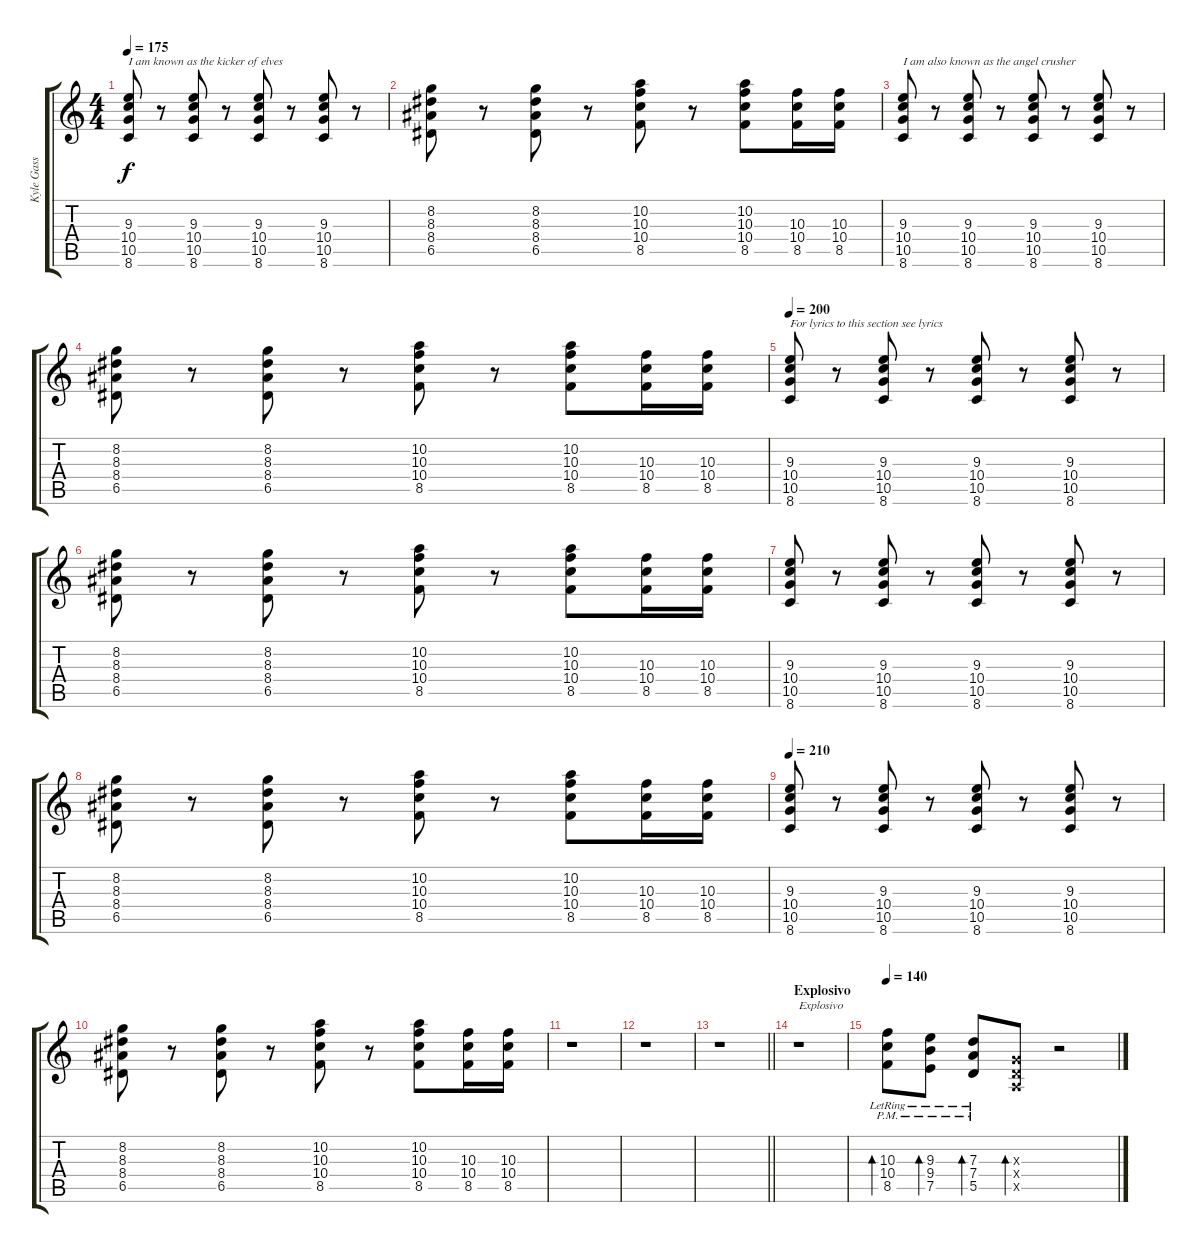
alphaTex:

\track ("Kyle Gass" "Kyle Gass") {instrument acousticguitarsteel}
\staff {score tabs}
\tuning (E4 B3 G3 D3 A2 E2) {hide}
\ts (4 4)
\tempo 175
\clef g2
\ks c
(9.3 10.4 10.5 8.6).8{txt "I am known as the kicker of elves" dy f} r.8 (9.3 10.4 10.5 8.6).8 r.8 (9.3 10.4 10.5 8.6).8 r.8 (9.3 10.4 10.5 8.6).8 r.8 |
(8.2 8.3 8.4 6.5).8 r.8 (8.2 8.3 8.4 6.5).8 r.8 (10.2 10.3 10.4 8.5).8 r.8 (10.2 10.3 10.4 8.5).8 (10.3 10.4 8.5).16 (10.3 10.4 8.5).16 |
(9.3 10.4 10.5 8.6).8{txt "I am also known as the angel crusher"} r.8 (9.3 10.4 10.5 8.6).8 r.8 (9.3 10.4 10.5 8.6).8 r.8 (9.3 10.4 10.5 8.6).8 r.8 |
(8.2 8.3 8.4 6.5).8 r.8 (8.2 8.3 8.4 6.5).8 r.8 (10.2 10.3 10.4 8.5).8 r.8 (10.2 10.3 10.4 8.5).8 (10.3 10.4 8.5).16 (10.3 10.4 8.5).16 |
\tempo 200
(9.3 10.4 10.5 8.6).8{txt "For lyrics to this section see lyrics"} r.8 (9.3 10.4 10.5 8.6).8 r.8 (9.3 10.4 10.5 8.6).8 r.8 (9.3 10.4 10.5 8.6).8 r.8 |
(8.2 8.3 8.4 6.5).8 r.8 (8.2 8.3 8.4 6.5).8 r.8 (10.2 10.3 10.4 8.5).8 r.8 (10.2 10.3 10.4 8.5).8 (10.3 10.4 8.5).16 (10.3 10.4 8.5).16 |
(9.3 10.4 10.5 8.6).8 r.8 (9.3 10.4 10.5 8.6).8 r.8 (9.3 10.4 10.5 8.6).8 r.8 (9.3 10.4 10.5 8.6).8 r.8 |
(8.2 8.3 8.4 6.5).8 r.8 (8.2 8.3 8.4 6.5).8 r.8 (10.2 10.3 10.4 8.5).8 r.8 (10.2 10.3 10.4 8.5).8 (10.3 10.4 8.5).16 (10.3 10.4 8.5).16 |
\tempo 210
(9.3 10.4 10.5 8.6).8 r.8 (9.3 10.4 10.5 8.6).8 r.8 (9.3 10.4 10.5 8.6).8 r.8 (9.3 10.4 10.5 8.6).8 r.8 |
(8.2 8.3 8.4 6.5).8 r.8 (8.2 8.3 8.4 6.5).8 r.8 (10.2 10.3 10.4 8.5).8 r.8 (10.2 10.3 10.4 8.5).8 (10.3 10.4 8.5).16 (10.3 10.4 8.5).16 |
r.1 |
r.1 |
\barLineRight lightlight
r.1 |
\section ("" "Explosivo")
r.1{txt "Explosivo"} |
\tempo 140
(10.3{pm lr} 10.4{pm lr} 8.5{pm lr}).8{bd 480} (9.3{pm lr} 9.4{pm lr} 7.5{pm lr}).8{bd 480} (7.3{pm lr} 7.4{pm lr} 5.5{pm lr}).8{bd 480} (0.3{x} 0.4{x} 0.5{x}).8{bd 60} r.2
